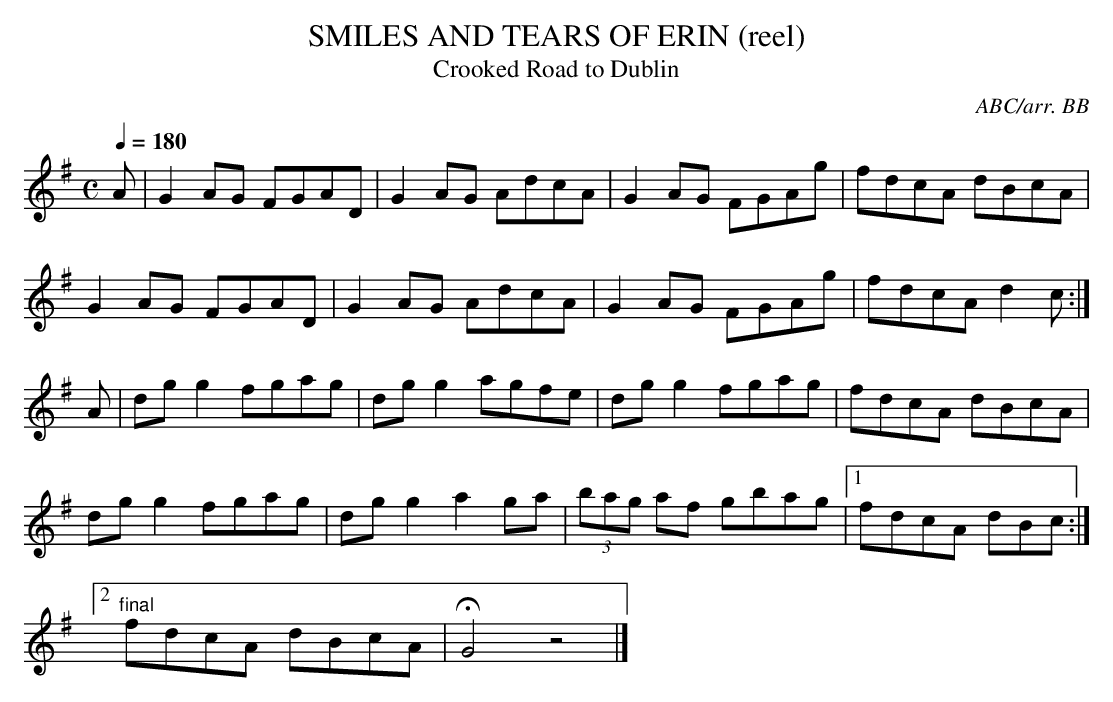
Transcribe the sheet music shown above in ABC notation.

X:1
T:SMILES AND TEARS OF ERIN (reel)
T:Crooked Road to Dublin
C:ABC/arr. BB
M:C
L:1/8
Q:1/4=180
K:G
A|G2AG FGAD|G2AG AdcA|G2AG FGAg|fdcA dBcA|
G2AG FGAD|G2AG AdcA|G2AG FGAg|fdcA d2c :|
A|dgg2 fgag|dgg2 agfe|dgg2 fgag|fdcA dBcA|
dgg2 fgag|dgg2 a2ga|(3bag af gbag|1 fdcA dBc:|
[2"final"fdcA dBcA|HG4z4|]
